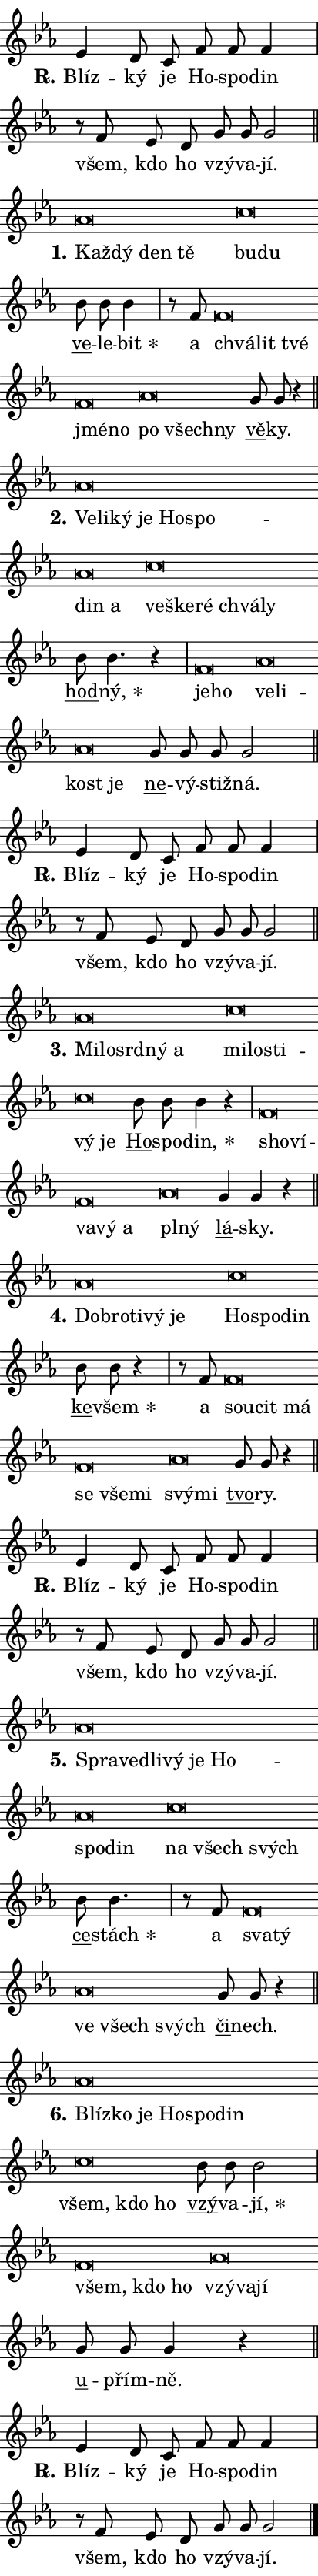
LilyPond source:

\version "2.22.1"
\header { tagline = "" }
\paper {
  indent = 0\cm
  top-margin = 0\cm
  right-margin = 0\cm
  bottom-margin = 0\cm
  left-margin = 0\cm
  paper-width = 7\cm
  page-breaking = #ly:one-page-breaking
  system-system-spacing.basic-distance = #11
  score-system-spacing.basic-distance = #11.3
  ragged-last = ##f
}


%% Author: Thomas Morley
%% https://lists.gnu.org/archive/html/lilypond-user/2020-05/msg00002.html
#(define (line-position grob)
"Returns position of @var[grob} in current system:
   @code{'start}, if at first time-step
   @code{'end}, if at last time-step
   @code{'middle} otherwise
"
  (let* ((col (ly:item-get-column grob))
         (ln (ly:grob-object col 'left-neighbor))
         (rn (ly:grob-object col 'right-neighbor))
         (col-to-check-left (if (ly:grob? ln) ln col))
         (col-to-check-right (if (ly:grob? rn) rn col))
         (break-dir-left
           (and
             (ly:grob-property col-to-check-left 'non-musical #f)
             (ly:item-break-dir col-to-check-left)))
         (break-dir-right
           (and
             (ly:grob-property col-to-check-right 'non-musical #f)
             (ly:item-break-dir col-to-check-right))))
        (cond ((eqv? 1 break-dir-left) 'start)
              ((eqv? -1 break-dir-right) 'end)
              (else 'middle))))

#(define (tranparent-at-line-position vctor)
  (lambda (grob)
  "Relying on @code{line-position} select the relevant enry from @var{vctor}.
Used to determine transparency,"
    (case (line-position grob)
      ((end) (not (vector-ref vctor 0)))
      ((middle) (not (vector-ref vctor 1)))
      ((start) (not (vector-ref vctor 2))))))

noteHeadBreakVisibility =
#(define-music-function (break-visibility)(vector?)
"Makes @code{NoteHead}s transparent relying on @var{break-visibility}"
#{
  \override NoteHead.transparent =
    #(tranparent-at-line-position break-visibility)
#})

#(define delete-ledgers-for-transparent-note-heads
  (lambda (grob)
    "Reads whether a @code{NoteHead} is transparent.
If so this @code{NoteHead} is removed from @code{'note-heads} from
@var{grob}, which is supposed to be @code{LedgerLineSpanner}.
As a result ledgers are not printed for this @code{NoteHead}"
    (let* ((nhds-array (ly:grob-object grob 'note-heads))
           (nhds-list
             (if (ly:grob-array? nhds-array)
                 (ly:grob-array->list nhds-array)
                 '()))
           ;; Relies on the transparent-property being done before
           ;; Staff.LedgerLineSpanner.after-line-breaking is executed.
           ;; This is fragile ...
           (to-keep
             (remove
               (lambda (nhd)
                 (ly:grob-property nhd 'transparent #f))
               nhds-list)))
      ;; TODO find a better method to iterate over grob-arrays, similiar
      ;; to filter/remove etc for lists
      ;; For now rebuilt from scratch
      (set! (ly:grob-object grob 'note-heads)  '())
      (for-each
        (lambda (nhd)
          (ly:pointer-group-interface::add-grob grob 'note-heads nhd))
        to-keep))))

hideNotes = {
  \noteHeadBreakVisibility #begin-of-line-visible
}
unHideNotes = {
  \noteHeadBreakVisibility #all-visible
}

% work-around for resetting accidentals
% https://lilypond.org/doc/v2.23/Documentation/notation/displaying-rhythms#unmetered-music
cadenzaMeasure = {
  \cadenzaOff
  \partial 1024 s1024
  \cadenzaOn
}

#(define-markup-command (accent layout props text) (markup?)
  "Underline accented syllable"
  (interpret-markup layout props
    #{\markup \override #'(offset . 4.3) \underline { #text }#}))

responsum = \markup \concat {
  "R" \hspace #-1.05 \path #0.1 #'((moveto 0 0.07) (lineto 0.9 0.8)) \hspace #0.05 "."
}

\layout {
    \context {
        \Staff
        \remove "Time_signature_engraver"
        \override LedgerLineSpanner.after-line-breaking = #delete-ledgers-for-transparent-note-heads
    }
    \context {
        \Voice {
            \override NoteHead.output-attributes = #'((class . "notehead"))
            \override Hairpin.height = #0.55
        }
    }
    \context {
        \Lyrics {
            \override StanzaNumber.output-attributes = #'((class . "stanzanumber"))
            \override LyricSpace.minimum-distance = #0.9
            \override LyricText.font-name = #"TeX Gyre Schola"
            \override LyricText.font-size = 1
            \override StanzaNumber.font-name = #"TeX Gyre Schola Bold"
            \override StanzaNumber.font-size = 1
        }
    }
}

% magnetic-lyrics.ily
%
%   written by
%     Jean Abou Samra <jean@abou-samra.fr>
%     Werner Lemberg <wl@gnu.org>
%
%   adapted by
%     Jiri Hon <jiri.hon@gmail.com>
%
% Version 2022-Apr-15

% https://www.mail-archive.com/lilypond-user@gnu.org/msg149350.html

#(define (Left_hyphen_pointer_engraver context)
   "Collect syllable-hyphen-syllable occurrences in lyrics and store
them in properties.  This engraver only looks to the left.  For
example, if the lyrics input is @code{foo -- bar}, it does the
following.

@itemize @bullet
@item
Set the @code{text} property of the @code{LyricHyphen} grob between
@q{foo} and @q{bar} to @code{foo}.

@item
Set the @code{left-hyphen} property of the @code{LyricText} grob with
text @q{foo} to the @code{LyricHyphen} grob between @q{foo} and
@q{bar}.
@end itemize

Use this auxiliary engraver in combination with the
@code{lyric-@/text::@/apply-@/magnetic-@/offset!} hook."
   (let ((hyphen #f)
         (text #f))
     (make-engraver
      (acknowledgers
       ((lyric-syllable-interface engraver grob source-engraver)
        (set! text grob)))
      (end-acknowledgers
       ((lyric-hyphen-interface engraver grob source-engraver)
        ;(when (not (grob::has-interface grob 'lyric-space-interface))
          (set! hyphen grob)));)
      ((stop-translation-timestep engraver)
       (when (and text hyphen)
         (ly:grob-set-object! text 'left-hyphen hyphen))
       (set! text #f)
       (set! hyphen #f)))))

#(define (lyric-text::apply-magnetic-offset! grob)
   "If the space between two syllables is less than the value in
property @code{LyricText@/.details@/.squash-threshold}, move the right
syllable to the left so that it gets concatenated with the left
syllable.

Use this function as a hook for
@code{LyricText@/.after-@/line-@/breaking} if the
@code{Left_@/hyphen_@/pointer_@/engraver} is active."
   (let ((hyphen (ly:grob-object grob 'left-hyphen #f)))
     (when hyphen
       (let ((left-text (ly:spanner-bound hyphen LEFT)))
         (when (grob::has-interface left-text 'lyric-syllable-interface)
           (let* ((common (ly:grob-common-refpoint grob left-text X))
                  (this-x-ext (ly:grob-extent grob common X))
                  (left-x-ext
                   (begin
                     ;; Trigger magnetism for left-text.
                     (ly:grob-property left-text 'after-line-breaking)
                     (ly:grob-extent left-text common X)))
                  ;; `delta` is the gap width between two syllables.
                  (delta (- (interval-start this-x-ext)
                            (interval-end left-x-ext)))
                  (details (ly:grob-property grob 'details))
                  (threshold (assoc-get 'squash-threshold details 0.2)))
             (when (< delta threshold)
               (let* (;; We have to manipulate the input text so that
                      ;; ligatures crossing syllable boundaries are not
                      ;; disabled.  For languages based on the Latin
                      ;; script this is essentially a beautification.
                      ;; However, for non-Western scripts it can be a
                      ;; necessity.
                      (lt (ly:grob-property left-text 'text))
                      (rt (ly:grob-property grob 'text))
                      (is-space (grob::has-interface hyphen 'lyric-space-interface))
                      (space (if is-space " " ""))
                      (space-markup (grob-interpret-markup grob " "))
                      (space-size (interval-length (ly:stencil-extent space-markup X)))
                      (extra-delta (if is-space space-size 0))
                      ;; Append new syllable.
                      (ltrt-space (if (and (string? lt) (string? rt))
                                (string-append lt space rt)
                                (make-concat-markup (list lt space rt))))
                      ;; Right-align `ltrt` to the right side.
                      (ltrt-space-markup (grob-interpret-markup
                               grob
                               (make-translate-markup
                                (cons (interval-length this-x-ext) 0)
                                (make-right-align-markup ltrt-space)))))
                 (begin
                   ;; Don't print `left-text`.
                   (ly:grob-set-property! left-text 'stencil #f)
                   ;; Set text and stencil (which holds all collected
                   ;; syllables so far) and shift it to the left.
                   (ly:grob-set-property! grob 'text ltrt-space)
                   (ly:grob-set-property! grob 'stencil ltrt-space-markup)
                   (ly:grob-translate-axis! grob (- (- delta extra-delta)) X))))))))))


#(define (lyric-hyphen::displace-bounds-first grob)
   ;; Make very sure this callback isn't triggered too early.
   (let ((left (ly:spanner-bound grob LEFT))
         (right (ly:spanner-bound grob RIGHT)))
     (ly:grob-property left 'after-line-breaking)
     (ly:grob-property right 'after-line-breaking)
     (ly:lyric-hyphen::print grob)))

squashThreshold = #0.4

\layout {
  \context {
    \Lyrics
    \consists #Left_hyphen_pointer_engraver
    \override LyricText.after-line-breaking =
      #lyric-text::apply-magnetic-offset!
    \override LyricHyphen.stencil = #lyric-hyphen::displace-bounds-first
    \override LyricText.details.squash-threshold = \squashThreshold
    \override LyricHyphen.minimum-distance = 0
    \override LyricHyphen.minimum-length = \squashThreshold
  }
}

squash = \override LyricText.details.squash-threshold = 9999
unSquash = \override LyricText.details.squash-threshold = \squashThreshold

left = \override LyricText.self-alignment-X = #LEFT
unLeft = \revert LyricText.self-alignment-X

starOffset = #(lambda (grob) 
                (let ((x_offset (ly:self-alignment-interface::aligned-on-x-parent grob)))
                  (if (= x_offset 0) 0 (+ x_offset 1.2))))

star = #(define-music-function (syllable)(string?)
"Append star separator at the end of a syllable"
#{
  \once \override LyricText.X-offset = #starOffset
  \lyricmode { \markup {
    #syllable
    \override #'((font-name . "TeX Gyre Schola Bold")) \hspace #0.2 \lower #0.65 \larger "*"
  } }
#})

starAccent = #(define-music-function (syllable)(string?)
"Append star separator at the end of a syllable and make accent"
#{
  \once \override LyricText.X-offset = #starOffset
  \lyricmode { \markup {
    \accent #syllable
    \override #'((font-name . "TeX Gyre Schola Bold")) \hspace #0.2 \lower #0.65 \larger "*"
  } }
#})

breath = #(define-music-function (syllable)(string?)
"Append breathing indicator at the end of a syllable"
#{
  \lyricmode { \markup { #syllable "+" } }
#})

optionalBreath = #(define-music-function (syllable)(string?)
"Append optional breathing indicator at the end of a syllable"
#{
  \lyricmode { \markup { #syllable "(+)" } }
#})


\score {
    <<
        \new Voice = "melody" { \cadenzaOn \key es \major \relative { es'4 d8 c f f f4 \cadenzaMeasure \bar "|" r8 f es d \bar "" g g g2 \cadenzaMeasure \bar "||" \break } }
        \new Lyrics \lyricsto "melody" { \lyricmode { \set stanza = \responsum
Blíz -- ký je Ho -- spo -- din všem, kdo ho vzý -- va -- jí. } }
    >>
    \layout {}
}

\score {
    <<
        \new Voice = "melody" { \cadenzaOn \key es \major \relative { as'\breve*1/16 \hideNotes \breve*1/16 \bar "" \breve*1/16 \breve*1/16 \bar "" \unHideNotes c\breve*1/16 \hideNotes \breve*1/16 \bar "" \unHideNotes \bar "" bes8 bes bes4 \cadenzaMeasure \bar "|" r8 f8 f\breve*1/16 \hideNotes \breve*1/16 \bar "" \breve*1/16 \bar "" \breve*1/16 \breve*1/16 \bar "" \unHideNotes as\breve*1/16 \hideNotes \breve*1/16 \breve*1/16 \bar "" \unHideNotes \bar "" g8 g r4 \cadenzaMeasure \bar "||" \break } }
        \new Lyrics \lyricsto "melody" { \lyricmode { \set stanza = "1."
\left Kaž -- \squash dý den tě \left \unLeft \unSquash bu -- \squash du \unLeft \unSquash \markup \accent ve -- le -- \star bit a \left chvá -- \squash lit tvé jmé -- no \left \unLeft \unSquash po \squash všech -- ny \unLeft \unSquash \markup \accent vě -- ky. } }
    >>
    \layout {}
}

\score {
    <<
        \new Voice = "melody" { \cadenzaOn \key es \major \relative { as'\breve*1/16 \hideNotes \breve*1/16 \bar "" \breve*1/16 \bar "" \breve*1/16 \bar "" \breve*1/16 \bar "" \breve*1/16 \bar "" \breve*1/16 \breve*1/16 \bar "" \unHideNotes c\breve*1/16 \hideNotes \breve*1/16 \bar "" \breve*1/16 \bar "" \breve*1/16 \breve*1/16 \bar "" \unHideNotes \bar "" bes8 bes4. r4 \cadenzaMeasure \bar "|" f\breve*1/16 \hideNotes \breve*1/16 \bar "" \unHideNotes as\breve*1/16 \hideNotes \breve*1/16 \bar "" \breve*1/16 \breve*1/16 \bar "" \unHideNotes \bar "" g8 g g g2 \cadenzaMeasure \bar "||" \break } }
        \new Lyrics \lyricsto "melody" { \lyricmode { \set stanza = "2."
\left Ve -- \squash li -- ký je Ho -- spo -- din a \left \unLeft \unSquash ve -- \squash ške -- ré chvá -- ly \unLeft \unSquash \markup \accent hod -- \star ný, \left je -- \squash ho \left \unLeft \unSquash ve -- \squash li -- kost je \unLeft \unSquash \markup \accent ne -- vý -- stiž -- ná. } }
    >>
    \layout {}
}

\score {
    <<
        \new Voice = "melody" { \cadenzaOn \key es \major \relative { es'4 d8 c f f f4 \cadenzaMeasure \bar "|" r8 f es d \bar "" g g g2 \cadenzaMeasure \bar "||" \break } }
        \new Lyrics \lyricsto "melody" { \lyricmode { \set stanza = \responsum
Blíz -- ký je Ho -- spo -- din všem, kdo ho vzý -- va -- jí. } }
    >>
    \layout {}
}

\score {
    <<
        \new Voice = "melody" { \cadenzaOn \key es \major \relative { as'\breve*1/16 \hideNotes \breve*1/16 \bar "" \breve*1/16 \bar "" \breve*1/16 \breve*1/16 \bar "" \unHideNotes c\breve*1/16 \hideNotes \breve*1/16 \bar "" \breve*1/16 \bar "" \breve*1/16 \breve*1/16 \bar "" \unHideNotes \bar "" bes8 bes bes4 r \cadenzaMeasure \bar "|" f\breve*1/16 \hideNotes \breve*1/16 \bar "" \breve*1/16 \bar "" \breve*1/16 \breve*1/16 \bar "" \unHideNotes as\breve*1/16 \hideNotes \breve*1/16 \bar "" \unHideNotes \bar "" g4 g r \cadenzaMeasure \bar "||" \break } }
        \new Lyrics \lyricsto "melody" { \lyricmode { \set stanza = "3."
\left Mi -- \squash lo -- srd -- ný a \left \unLeft \unSquash mi -- \squash lo -- sti -- vý je \unLeft \unSquash \markup \accent Ho -- spo -- \star din, \left sho -- \squash ví -- va -- vý a \left \unLeft \unSquash pl -- \squash ný \unLeft \unSquash \markup \accent lá -- sky. } }
    >>
    \layout {}
}

\score {
    <<
        \new Voice = "melody" { \cadenzaOn \key es \major \relative { as'\breve*1/16 \hideNotes \breve*1/16 \bar "" \breve*1/16 \bar "" \breve*1/16 \breve*1/16 \bar "" \unHideNotes c\breve*1/16 \hideNotes \breve*1/16 \breve*1/16 \bar "" \unHideNotes \bar "" bes8 bes r4 \cadenzaMeasure \bar "|" r8 f8 f\breve*1/16 \hideNotes \breve*1/16 \bar "" \breve*1/16 \bar "" \breve*1/16 \bar "" \breve*1/16 \breve*1/16 \bar "" \unHideNotes as\breve*1/16 \hideNotes \breve*1/16 \bar "" \unHideNotes \bar "" g8 g r4 \cadenzaMeasure \bar "||" \break } }
        \new Lyrics \lyricsto "melody" { \lyricmode { \set stanza = "4."
\left Dob -- \squash ro -- ti -- vý je \left \unLeft \unSquash Ho -- \squash spo -- din \unLeft \unSquash \markup \accent ke -- \star všem a \left sou -- \squash cit má se vše -- mi \left \unLeft \unSquash svý -- \squash mi \unLeft \unSquash \markup \accent tvo -- ry. } }
    >>
    \layout {}
}

\score {
    <<
        \new Voice = "melody" { \cadenzaOn \key es \major \relative { es'4 d8 c f f f4 \cadenzaMeasure \bar "|" r8 f es d \bar "" g g g2 \cadenzaMeasure \bar "||" \break } }
        \new Lyrics \lyricsto "melody" { \lyricmode { \set stanza = \responsum
Blíz -- ký je Ho -- spo -- din všem, kdo ho vzý -- va -- jí. } }
    >>
    \layout {}
}

\score {
    <<
        \new Voice = "melody" { \cadenzaOn \key es \major \relative { as'\breve*1/16 \hideNotes \breve*1/16 \bar "" \breve*1/16 \bar "" \breve*1/16 \bar "" \breve*1/16 \bar "" \breve*1/16 \bar "" \breve*1/16 \breve*1/16 \bar "" \unHideNotes c\breve*1/16 \hideNotes \breve*1/16 \breve*1/16 \bar "" \unHideNotes \bar "" bes8 bes4. \cadenzaMeasure \bar "|" r8 f8 f\breve*1/16 \hideNotes \breve*1/16 \bar "" \unHideNotes as\breve*1/16 \hideNotes \breve*1/16 \breve*1/16 \bar "" \unHideNotes \bar "" g8 g r4 \cadenzaMeasure \bar "||" \break } }
        \new Lyrics \lyricsto "melody" { \lyricmode { \set stanza = "5."
\left Spra -- \squash ve -- dli -- vý je Ho -- spo -- din \left \unLeft \unSquash na \squash všech svých \unLeft \unSquash \markup \accent ce -- \star stách a \left sva -- \squash tý \left \unLeft \unSquash ve \squash všech svých \unLeft \unSquash \markup \accent či -- nech. } }
    >>
    \layout {}
}

\score {
    <<
        \new Voice = "melody" { \cadenzaOn \key es \major \relative { as'\breve*1/16 \hideNotes \breve*1/16 \bar "" \breve*1/16 \bar "" \breve*1/16 \bar "" \breve*1/16 \breve*1/16 \bar "" \unHideNotes c\breve*1/16 \hideNotes \breve*1/16 \breve*1/16 \bar "" \unHideNotes \bar "" bes8 bes bes2 \cadenzaMeasure \bar "|" f\breve*1/16 \hideNotes \breve*1/16 \breve*1/16 \bar "" \unHideNotes as\breve*1/16 \hideNotes \breve*1/16 \breve*1/16 \bar "" \unHideNotes \bar "" g8 g g4 r \cadenzaMeasure \bar "||" \break } }
        \new Lyrics \lyricsto "melody" { \lyricmode { \set stanza = "6."
\left Blíz -- \squash ko je Ho -- spo -- din \left \unLeft \unSquash všem, \squash kdo ho \unLeft \unSquash \markup \accent vzý -- va -- \star jí, \left všem, \squash kdo ho \left \unLeft \unSquash vzý -- \squash va -- jí \unLeft \unSquash \markup \accent u -- přím -- ně. } }
    >>
    \layout {}
}

\score {
    <<
        \new Voice = "melody" { \cadenzaOn \key es \major \relative { es'4 d8 c f f f4 \cadenzaMeasure \bar "|" r8 f es d \bar "" g g g2 \cadenzaMeasure \bar "||" \break } \bar "|." }
        \new Lyrics \lyricsto "melody" { \lyricmode { \set stanza = \responsum
Blíz -- ký je Ho -- spo -- din všem, kdo ho vzý -- va -- jí. } }
    >>
    \layout {}
}
